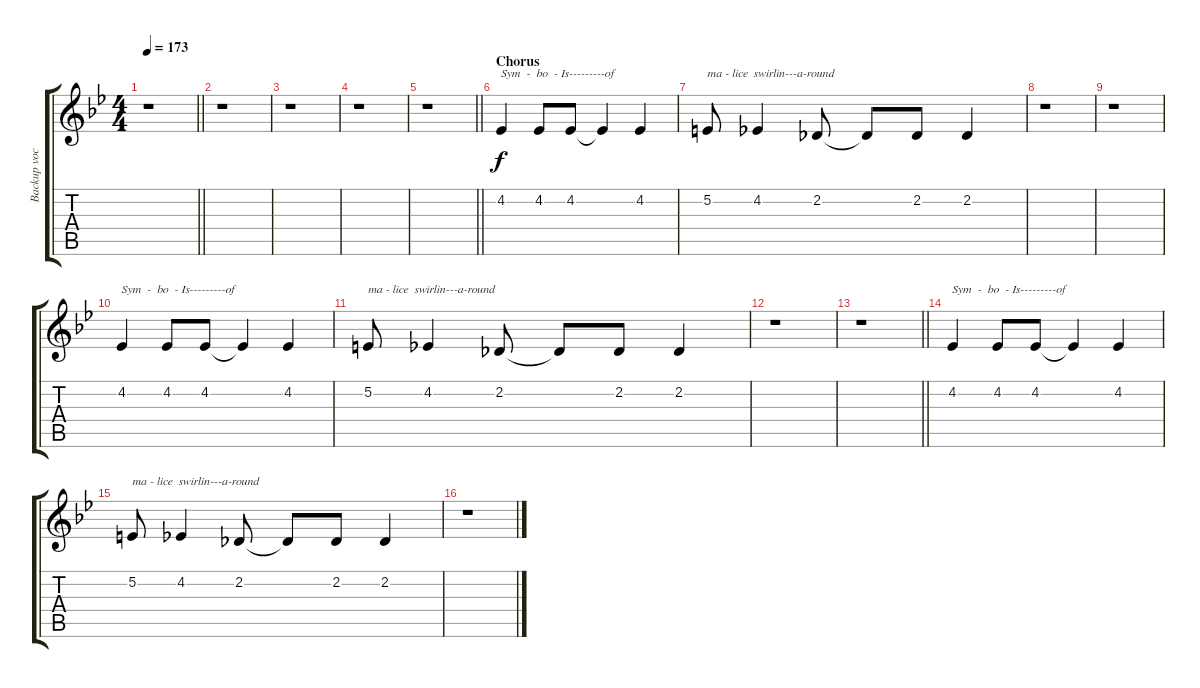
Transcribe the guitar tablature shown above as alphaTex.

\track ("Backup vocals" "Backup voc") {instrument sopranosax}
\staff {score tabs}
\tuning (E4 B3 G3 D3 A2 E2) {hide}
\ts (4 4)
\tempo 173
\clef g2
\barLineRight lightlight
\ks bb
r.1{dy f} |
r.1 |
r.1 |
r.1 |
\barLineRight lightlight
r.1 |
\section ("" "Chorus")
4.2.4{txt "Sym  -  bo  - Is---------of"} 4.2.8 4.2.8 4.2{t}.4 4.2.4 |
5.2.8{txt "ma - lice  swirlin---a-round"} 4.2.4 2.2.8 2.2{t}.8 2.2.8 2.2.4 |
r.1 |
r.1 |
4.2.4{txt "Sym  -  bo  - Is---------of"} 4.2.8 4.2.8 4.2{t}.4 4.2.4 |
5.2.8{txt "ma - lice  swirlin---a-round"} 4.2.4 2.2.8 2.2{t}.8 2.2.8 2.2.4 |
r.1 |
\barLineRight lightlight
r.1 |
4.2.4{txt "Sym  -  bo  - Is---------of"} 4.2.8 4.2.8 4.2{t}.4 4.2.4 |
5.2.8{txt "ma - lice  swirlin---a-round"} 4.2.4 2.2.8 2.2{t}.8 2.2.8 2.2.4 |
r.1
